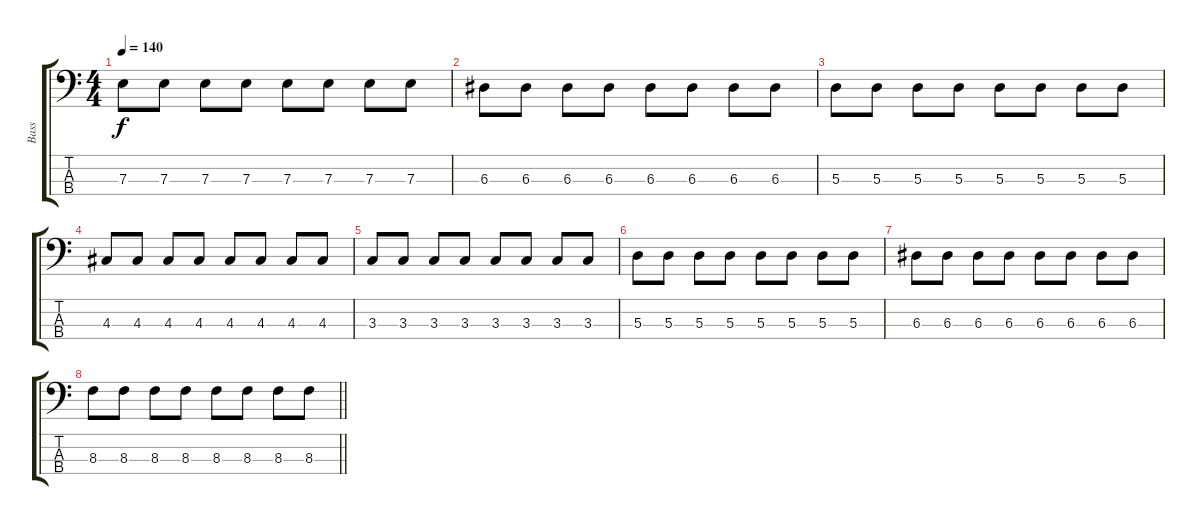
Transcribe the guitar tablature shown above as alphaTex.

\track ("Bass" "Bass") {instrument electricbassfinger}
\staff {score tabs}
\tuning (G2 D2 A1 E1) {hide}
\ts (4 4)
\tempo 140
\clef f4
\ks c
7.3.8{dy f} 7.3.8 7.3.8 7.3.8 7.3.8 7.3.8 7.3.8 7.3.8 |
6.3.8 6.3.8 6.3.8 6.3.8 6.3.8 6.3.8 6.3.8 6.3.8 |
5.3.8 5.3.8 5.3.8 5.3.8 5.3.8 5.3.8 5.3.8 5.3.8 |
4.3.8 4.3.8 4.3.8 4.3.8 4.3.8 4.3.8 4.3.8 4.3.8 |
3.3.8 3.3.8 3.3.8 3.3.8 3.3.8 3.3.8 3.3.8 3.3.8 |
5.3.8 5.3.8 5.3.8 5.3.8 5.3.8 5.3.8 5.3.8 5.3.8 |
6.3.8 6.3.8 6.3.8 6.3.8 6.3.8 6.3.8 6.3.8 6.3.8 |
\barLineRight lightlight
8.3.8 8.3.8 8.3.8 8.3.8 8.3.8 8.3.8 8.3.8 8.3.8
